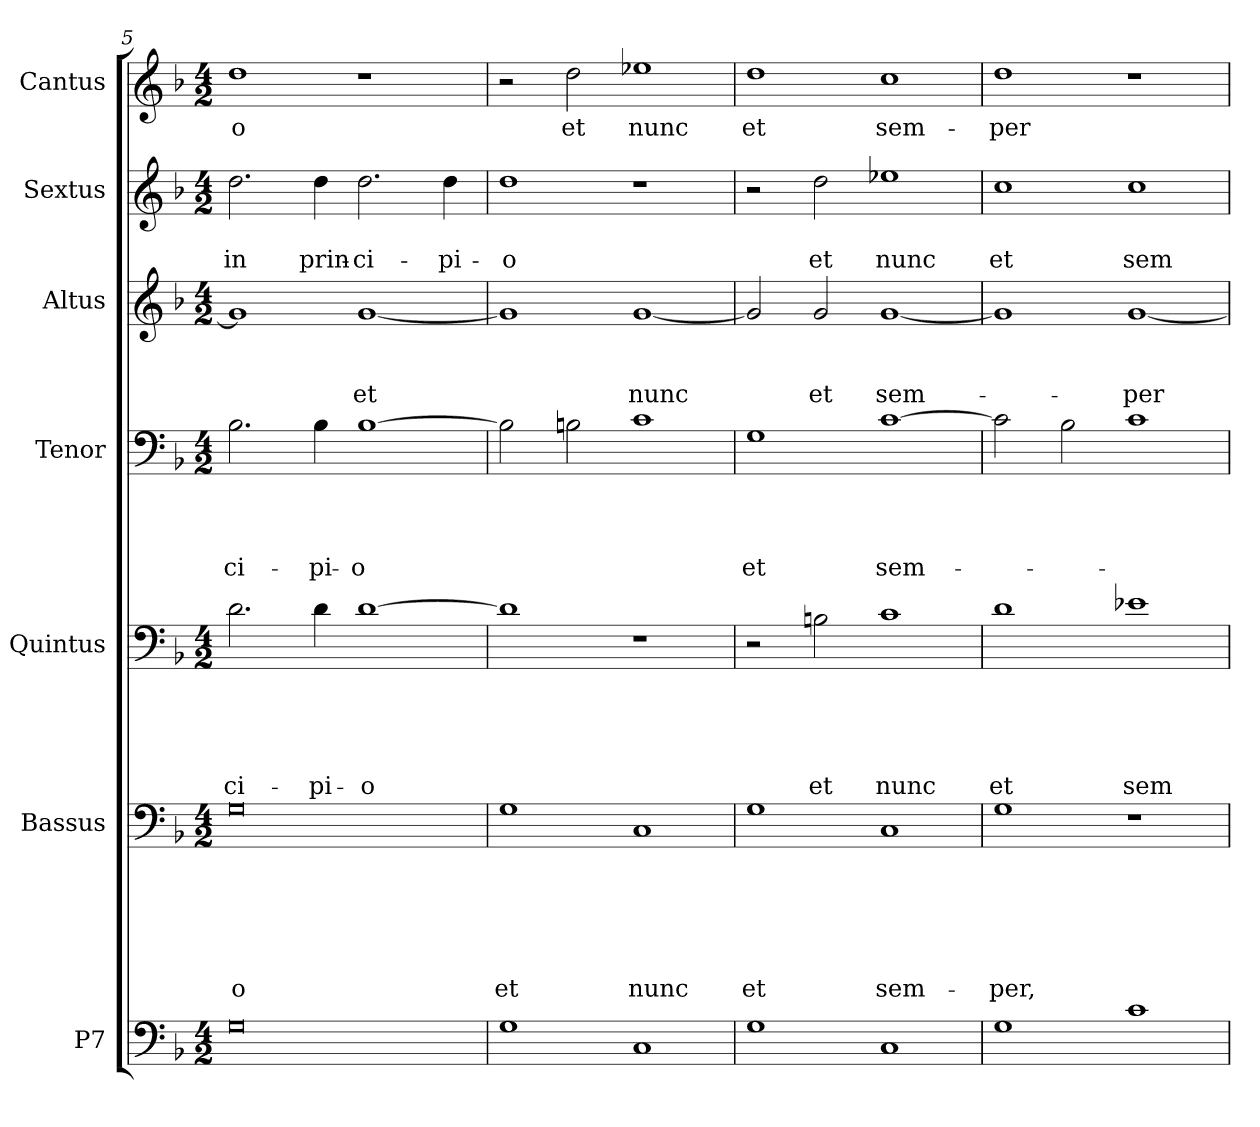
**kern	**kern	**text	**text	**text	**text	**text	**text	**kern	**text	**text	**text	**text	**text	**kern	**text	**text	**text	**text	**kern	**text	**text	**text	**kern	**text	**text	**kern	**text
*part7	*part6	*part6	*part6	*part6	*part6	*part6	*part6	*part5	*part5	*part5	*part5	*part5	*part5	*part4	*part4	*part4	*part4	*part4	*part3	*part3	*part3	*part3	*part2	*part2	*part2	*part1	*part1
*staff7	*staff6	*staff6	*staff6	*staff6	*staff6	*staff6	*staff6	*staff5	*staff5	*staff5	*staff5	*staff5	*staff5	*staff4	*staff4	*staff4	*staff4	*staff4	*staff3	*staff3	*staff3	*staff3	*staff2	*staff2	*staff2	*staff1	*staff1
*I"P7	*I"Bassus	*	*	*	*	*	*	*I"Quintus	*	*	*	*	*	*I"Tenor	*	*	*	*	*I"Altus	*	*	*	*I"Sextus	*	*	*I"Cantus	*
*	*I'B	*	*	*	*	*	*	*	*	*	*	*	*	*	*	*	*	*	*	*	*	*	*	*	*	*	*
*clefF4	*clefF4	*	*	*	*	*	*	*clefF4	*	*	*	*	*	*clefF4	*	*	*	*	*clefG2	*	*	*	*clefG2	*	*	*clefG2	*
*k[b-]	*k[b-]	*	*	*	*	*	*	*k[b-]	*	*	*	*	*	*k[b-]	*	*	*	*	*k[b-]	*	*	*	*k[b-]	*	*	*k[b-]	*
*F:	*F:	*	*	*	*	*	*	*F:	*	*	*	*	*	*F:	*	*	*	*	*F:	*	*	*	*F:	*	*	*F:	*
*M4/2	*M4/2	*	*	*	*	*	*	*M4/2	*	*	*	*	*	*M4/2	*	*	*	*	*M4/2	*	*	*	*M4/2	*	*	*M4/2	*
=5	=5	=5	=5	=5	=5	=5	=5	=5	=5	=5	=5	=5	=5	=5	=5	=5	=5	=5	=5	=5	=5	=5	=5	=5	=5	=5	=5
!	!	!	!	!	!	!	!LO:LY:b	!	!	!	!	!	!LO:LY:b	!	!	!	!	!LO:LY:b	!	!	!	!	!	!	!LO:LY:b	!	!LO:LY:b
0G	0G	.	.	.	.	.	-o	2.d\	.	.	.	.	-ci-	2.B-\	.	.	.	-ci-	1g]	.	.	.	2.dd\	.	in	1dd	-o
!	!	!	!	!	!	!	!	!	!	!	!	!	!LO:LY:b	!	!	!	!	!LO:LY:b	!	!	!	!	!	!	!LO:LY:b	!	!
.	.	.	.	.	.	.	.	4d\	.	.	.	.	-pi-	4B-\	.	.	.	-pi-	.	.	.	.	4dd\	.	prin-	.	.
!	!	!	!	!	!	!	!	!	!	!	!	!	!LO:LY:b	!	!	!	!	!LO:LY:b	!	!	!	!LO:LY:b	!	!	!LO:LY:b	!	!
.	.	.	.	.	.	.	.	[<1d	.	.	.	.	-o	[<1B-	.	.	.	-o	[<1g	.	.	et	2.dd\	.	-ci-	1r	.
!	!	!	!	!	!	!	!	!	!	!	!	!	!	!	!	!	!	!	!	!	!	!	!	!	!LO:LY:b	!	!
.	.	.	.	.	.	.	.	.	.	.	.	.	.	.	.	.	.	.	.	.	.	.	4dd\	.	-pi-	.	.
=6	=6	=6	=6	=6	=6	=6	=6	=6	=6	=6	=6	=6	=6	=6	=6	=6	=6	=6	=6	=6	=6	=6	=6	=6	=6	=6	=6
!	!	!	!	!	!	!	!LO:LY:b	!	!	!	!	!	!	!	!	!	!	!	!	!	!	!	!	!	!LO:LY:b	!	!
1G	1G	.	.	.	.	.	et	1d]	.	.	.	.	.	2B-\]	.	.	.	.	1g]	.	.	.	1dd	.	-o	2r	.
!	!	!	!	!	!	!	!	!	!	!	!	!	!	!	!	!	!	!	!	!	!	!	!	!	!	!	!LO:LY:b
.	.	.	.	.	.	.	.	.	.	.	.	.	.	2Bn\	.	.	.	.	.	.	.	.	.	.	.	2dd\	et
!	!	!	!	!	!	!	!LO:LY:b	!	!	!	!	!	!	!	!	!	!	!	!	!	!	!LO:LY:b	!	!	!	!	!LO:LY:b
1C	1C	.	.	.	.	.	nunc	1r	.	.	.	.	.	1c	.	.	.	.	[<1g	.	.	nunc	1r	.	.	1ee-X	nunc
!!LO:LB:g=z
=7	=7	=7	=7	=7	=7	=7	=7	=7	=7	=7	=7	=7	=7	=7	=7	=7	=7	=7	=7	=7	=7	=7	=7	=7	=7	=7	=7
!	!	!	!	!	!	!	!LO:LY:b	!	!	!	!	!	!	!	!	!	!	!LO:LY:b	!	!	!	!	!	!	!	!	!LO:LY:b
1G	1G	.	.	.	.	.	et	2r	.	.	.	.	.	1G	.	.	.	et	2g/]	.	.	.	2r	.	.	1dd	et
!	!	!	!	!	!	!	!	!	!	!	!	!	!LO:LY:b	!	!	!	!	!	!	!	!	!LO:LY:b	!	!	!LO:LY:b	!	!
.	.	.	.	.	.	.	.	2Bn\	.	.	.	.	et	.	.	.	.	.	2g/	.	.	et	2dd\	.	et	.	.
!	!	!	!	!	!	!	!LO:LY:b	!	!	!	!	!	!LO:LY:b	!	!	!	!	!LO:LY:b	!	!	!	!LO:LY:b	!	!	!LO:LY:b	!	!LO:LY:b
1C	1C	.	.	.	.	.	sem-	1c	.	.	.	.	nunc	[<1c	.	.	.	sem-	[<1g	.	.	sem-	1ee-X	.	nunc	1cc	sem-
=8	=8	=8	=8	=8	=8	=8	=8	=8	=8	=8	=8	=8	=8	=8	=8	=8	=8	=8	=8	=8	=8	=8	=8	=8	=8	=8	=8
!	!	!	!	!	!	!	!LO:LY:b	!	!	!	!	!	!LO:LY:b	!	!	!	!	!	!	!	!	!	!	!	!LO:LY:b	!	!LO:LY:b
1G	1G	.	.	.	.	.	-per,	1d	.	.	.	.	et	2c\]	.	.	.	.	1g]	.	.	.	1cc	.	et	1dd	-per
.	.	.	.	.	.	.	.	.	.	.	.	.	.	2B-\	.	.	.	.	.	.	.	.	.	.	.	.	.
!	!	!	!	!	!	!	!	!	!	!	!	!	!LO:LY:b	!	!	!	!	!	!	!	!	!LO:LY:b	!	!	!LO:LY:b	!	!
1c	1r	.	.	.	.	.	.	1e-X	.	.	.	.	sem-	1c	.	.	.	.	[<1g	.	.	-per	1cc	.	sem-	1r	.
=	=	=	=	=	=	=	=	=	=	=	=	=	=	=	=	=	=	=	=	=	=	=	=	=	=	=	=
*-	*-	*-	*-	*-	*-	*-	*-	*-	*-	*-	*-	*-	*-	*-	*-	*-	*-	*-	*-	*-	*-	*-	*-	*-	*-	*-	*-
